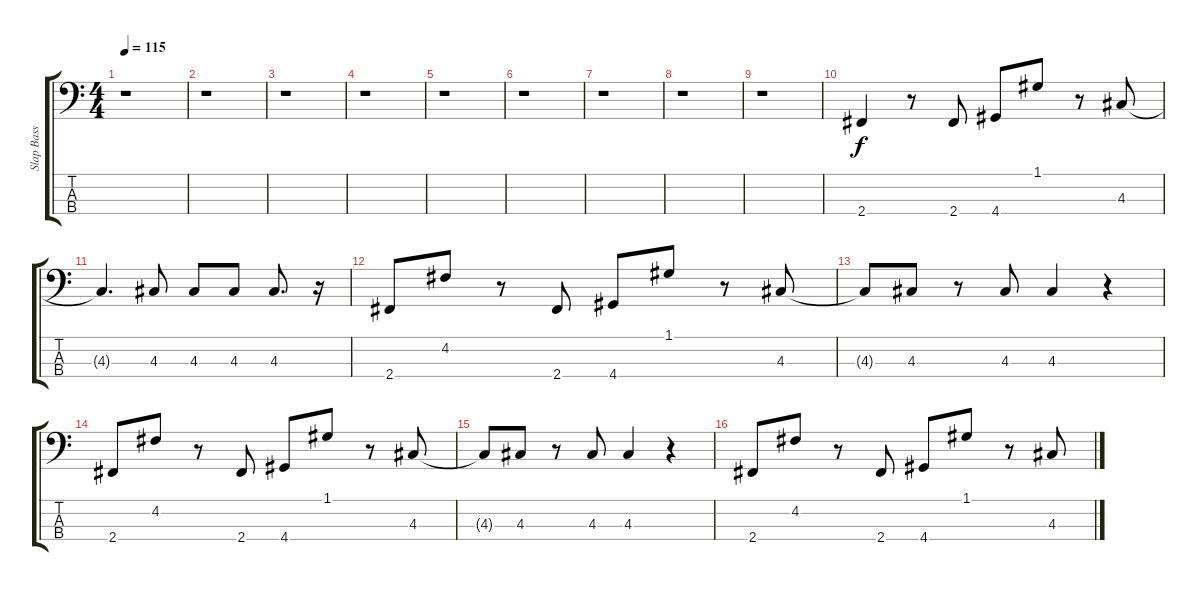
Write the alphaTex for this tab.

\track ("Slap Bass" "Slap Bass") {instrument slapbass1}
\staff {score tabs}
\tuning (G2 D2 A1 E1) {hide}
\ts (4 4)
\tempo 115
\clef f4
\ks c
r.1{dy f} |
r.1 |
r.1 |
r.1 |
r.1 |
r.1 |
r.1 |
r.1 |
r.1 |
2.4.4 r.8 2.4.8 4.4.8 1.1.8 r.8 4.3.8 |
4.3{t}.4{d} 4.3.8 4.3.8 4.3.8 4.3.8{d} r.16 |
2.4.8 4.2.8 r.8 2.4.8 4.4.8 1.1.8 r.8 4.3.8 |
4.3{t}.8 4.3.8 r.8 4.3.8 4.3.4 r.4 |
2.4.8 4.2.8 r.8 2.4.8 4.4.8 1.1.8 r.8 4.3.8 |
4.3{t}.8 4.3.8 r.8 4.3.8 4.3.4 r.4 |
2.4.8 4.2.8 r.8 2.4.8 4.4.8 1.1.8 r.8 4.3.8
